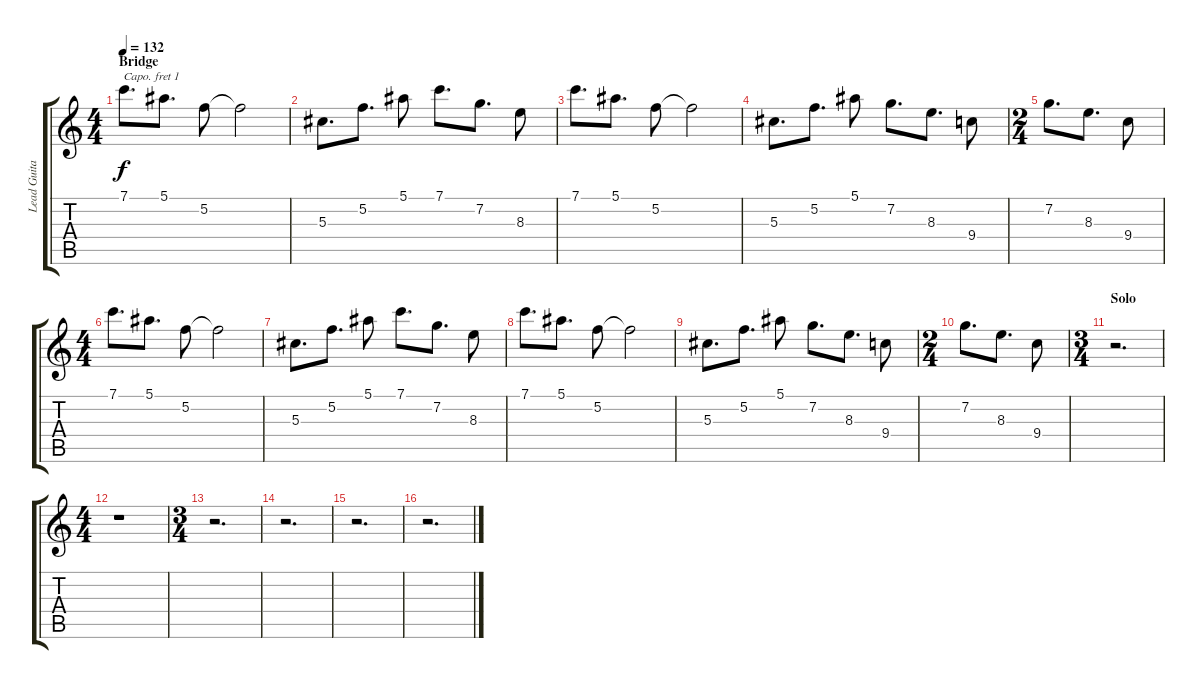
\track ("Lead Guitar" "Lead Guita") {instrument overdrivenguitar}
\staff {score tabs}
\capo 1
\tuning (E4 B3 G3 D3 A2 E2) {hide}
\ts (4 4)
\section ("" "Bridge")
\tempo 132
\clef g2
\ks c
7.1.8{d dy f} 5.1.8{d} 5.2.8 5.2{t}.2 |
5.3.8{d} 5.2.8{d} 5.1.8 7.1.8{d} 7.2.8{d} 8.3.8 |
7.1.8{d} 5.1.8{d} 5.2.8 5.2{t}.2 |
5.3.8{d} 5.2.8{d} 5.1.8 7.2.8{d} 8.3.8{d} 9.4.8 |
\ts (2 4)
7.2.8{d} 8.3.8{d} 9.4.8 |
\ts (4 4)
7.1.8{d} 5.1.8{d} 5.2.8 5.2{t}.2 |
5.3.8{d} 5.2.8{d} 5.1.8 7.1.8{d} 7.2.8{d} 8.3.8 |
7.1.8{d} 5.1.8{d} 5.2.8 5.2{t}.2 |
5.3.8{d} 5.2.8{d} 5.1.8 7.2.8{d} 8.3.8{d} 9.4.8 |
\ts (2 4)
7.2.8{d} 8.3.8{d} 9.4.8 |
\ts (3 4)
\section ("" "Solo")
r.2{d} |
\ts (4 4)
r.1 |
\ts (3 4)
r.2{d} |
r.2{d} |
r.2{d} |
r.2{d}
